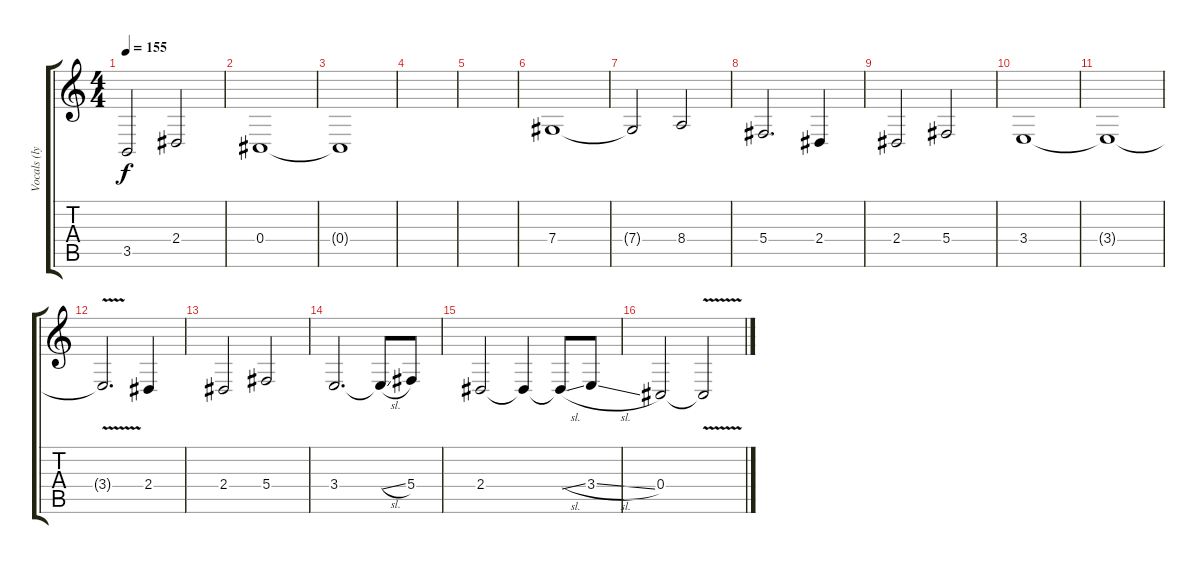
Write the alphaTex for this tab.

\track ("Vocals (lyrics)" "Vocals (ly") {instrument sopranosax}
\staff {score tabs}
\tuning (Eb4 Bb3 Gb3 Db3 Ab2 Db2) {hide}
\ts (4 4)
\tempo 155
\clef g2
\ks c
3.5.2{dy f} 2.4.2 |
0.4.1 |
0.4{t}.1 |
|
|
7.4.1 |
7.4{t}.2 8.4.2 |
5.4.2{d} 2.4.4 |
2.4.2 5.4.2 |
3.4.1 |
3.4{t}.1 |
3.4{v t}.2{d} 2.4.4 |
2.4.2 5.4.2 |
3.4.2{d} 3.4{sl t}.8 5.4.8 |
2.4.2 2.4{t}.4 2.4{sl t}.8 3.4{sl}.8 |
0.4.2 0.4{v t}.2
